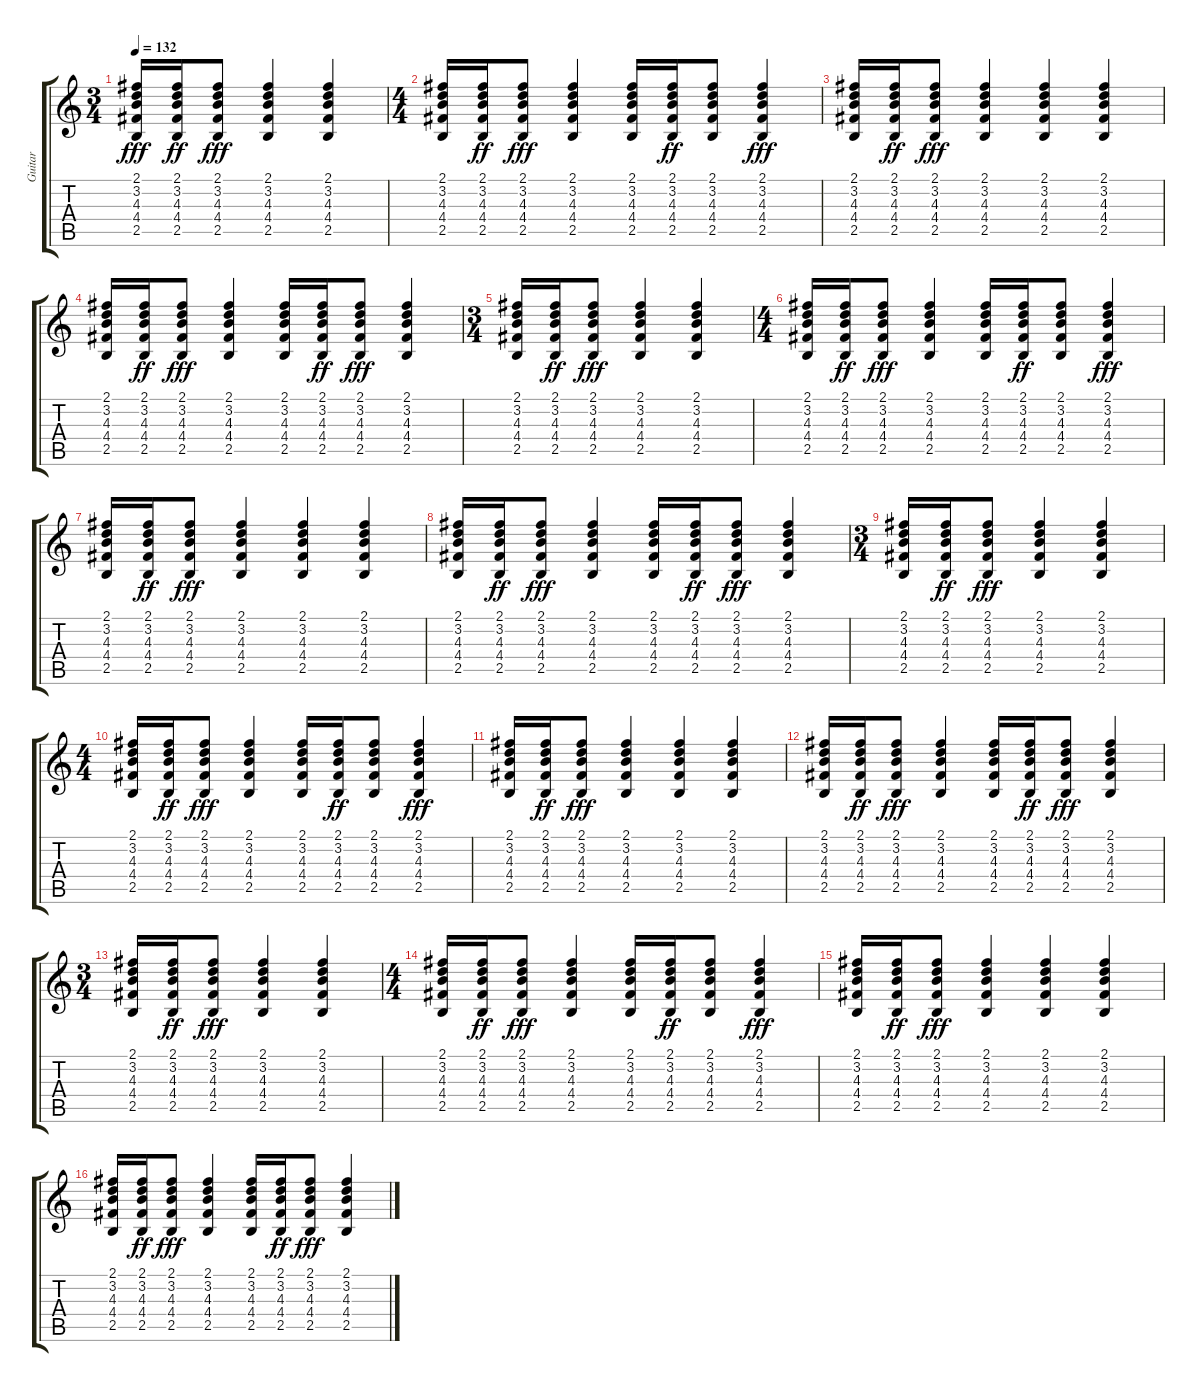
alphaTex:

\track ("Guitar" "Guitar") {instrument acousticguitarsteel}
\staff {score tabs}
\tuning (E4 B3 G3 D3 A2 E2) {hide}
\ts (3 4)
\tempo 132
\clef g2
\ks c
(2.1 3.2 4.3 4.4 2.5).16{dy fff} (2.1 3.2 4.3 4.4 2.5).16{dy ff} (2.1 3.2 4.3 4.4 2.5).8{dy fff} (2.1 3.2 4.3 4.4 2.5).4 (2.1 3.2 4.3 4.4 2.5).4 |
\ts (4 4)
(2.1 3.2 4.3 4.4 2.5).16 (2.1 3.2 4.3 4.4 2.5).16{dy ff} (2.1 3.2 4.3 4.4 2.5).8{dy fff} (2.1 3.2 4.3 4.4 2.5).4 (2.1 3.2 4.3 4.4 2.5).16 (2.1 3.2 4.3 4.4 2.5).16{dy ff} (2.1 3.2 4.3 4.4 2.5).8 (2.1 3.2 4.3 4.4 2.5).4{dy fff} |
(2.1 3.2 4.3 4.4 2.5).16 (2.1 3.2 4.3 4.4 2.5).16{dy ff} (2.1 3.2 4.3 4.4 2.5).8{dy fff} (2.1 3.2 4.3 4.4 2.5).4 (2.1 3.2 4.3 4.4 2.5).4 (2.1 3.2 4.3 4.4 2.5).4 |
(2.1 3.2 4.3 4.4 2.5).16 (2.1 3.2 4.3 4.4 2.5).16{dy ff} (2.1 3.2 4.3 4.4 2.5).8{dy fff} (2.1 3.2 4.3 4.4 2.5).4 (2.1 3.2 4.3 4.4 2.5).16 (2.1 3.2 4.3 4.4 2.5).16{dy ff} (2.1 3.2 4.3 4.4 2.5).8{dy fff} (2.1 3.2 4.3 4.4 2.5).4 |
\ts (3 4)
(2.1 3.2 4.3 4.4 2.5).16 (2.1 3.2 4.3 4.4 2.5).16{dy ff} (2.1 3.2 4.3 4.4 2.5).8{dy fff} (2.1 3.2 4.3 4.4 2.5).4 (2.1 3.2 4.3 4.4 2.5).4 |
\ts (4 4)
(2.1 3.2 4.3 4.4 2.5).16 (2.1 3.2 4.3 4.4 2.5).16{dy ff} (2.1 3.2 4.3 4.4 2.5).8{dy fff} (2.1 3.2 4.3 4.4 2.5).4 (2.1 3.2 4.3 4.4 2.5).16 (2.1 3.2 4.3 4.4 2.5).16{dy ff} (2.1 3.2 4.3 4.4 2.5).8 (2.1 3.2 4.3 4.4 2.5).4{dy fff} |
(2.1 3.2 4.3 4.4 2.5).16 (2.1 3.2 4.3 4.4 2.5).16{dy ff} (2.1 3.2 4.3 4.4 2.5).8{dy fff} (2.1 3.2 4.3 4.4 2.5).4 (2.1 3.2 4.3 4.4 2.5).4 (2.1 3.2 4.3 4.4 2.5).4 |
(2.1 3.2 4.3 4.4 2.5).16 (2.1 3.2 4.3 4.4 2.5).16{dy ff} (2.1 3.2 4.3 4.4 2.5).8{dy fff} (2.1 3.2 4.3 4.4 2.5).4 (2.1 3.2 4.3 4.4 2.5).16 (2.1 3.2 4.3 4.4 2.5).16{dy ff} (2.1 3.2 4.3 4.4 2.5).8{dy fff} (2.1 3.2 4.3 4.4 2.5).4 |
\ts (3 4)
(2.1 3.2 4.3 4.4 2.5).16 (2.1 3.2 4.3 4.4 2.5).16{dy ff} (2.1 3.2 4.3 4.4 2.5).8{dy fff} (2.1 3.2 4.3 4.4 2.5).4 (2.1 3.2 4.3 4.4 2.5).4 |
\ts (4 4)
(2.1 3.2 4.3 4.4 2.5).16 (2.1 3.2 4.3 4.4 2.5).16{dy ff} (2.1 3.2 4.3 4.4 2.5).8{dy fff} (2.1 3.2 4.3 4.4 2.5).4 (2.1 3.2 4.3 4.4 2.5).16 (2.1 3.2 4.3 4.4 2.5).16{dy ff} (2.1 3.2 4.3 4.4 2.5).8 (2.1 3.2 4.3 4.4 2.5).4{dy fff} |
(2.1 3.2 4.3 4.4 2.5).16 (2.1 3.2 4.3 4.4 2.5).16{dy ff} (2.1 3.2 4.3 4.4 2.5).8{dy fff} (2.1 3.2 4.3 4.4 2.5).4 (2.1 3.2 4.3 4.4 2.5).4 (2.1 3.2 4.3 4.4 2.5).4 |
(2.1 3.2 4.3 4.4 2.5).16 (2.1 3.2 4.3 4.4 2.5).16{dy ff} (2.1 3.2 4.3 4.4 2.5).8{dy fff} (2.1 3.2 4.3 4.4 2.5).4 (2.1 3.2 4.3 4.4 2.5).16 (2.1 3.2 4.3 4.4 2.5).16{dy ff} (2.1 3.2 4.3 4.4 2.5).8{dy fff} (2.1 3.2 4.3 4.4 2.5).4 |
\ts (3 4)
(2.1 3.2 4.3 4.4 2.5).16 (2.1 3.2 4.3 4.4 2.5).16{dy ff} (2.1 3.2 4.3 4.4 2.5).8{dy fff} (2.1 3.2 4.3 4.4 2.5).4 (2.1 3.2 4.3 4.4 2.5).4 |
\ts (4 4)
(2.1 3.2 4.3 4.4 2.5).16 (2.1 3.2 4.3 4.4 2.5).16{dy ff} (2.1 3.2 4.3 4.4 2.5).8{dy fff} (2.1 3.2 4.3 4.4 2.5).4 (2.1 3.2 4.3 4.4 2.5).16 (2.1 3.2 4.3 4.4 2.5).16{dy ff} (2.1 3.2 4.3 4.4 2.5).8 (2.1 3.2 4.3 4.4 2.5).4{dy fff} |
(2.1 3.2 4.3 4.4 2.5).16 (2.1 3.2 4.3 4.4 2.5).16{dy ff} (2.1 3.2 4.3 4.4 2.5).8{dy fff} (2.1 3.2 4.3 4.4 2.5).4 (2.1 3.2 4.3 4.4 2.5).4 (2.1 3.2 4.3 4.4 2.5).4 |
(2.1 3.2 4.3 4.4 2.5).16 (2.1 3.2 4.3 4.4 2.5).16{dy ff} (2.1 3.2 4.3 4.4 2.5).8{dy fff} (2.1 3.2 4.3 4.4 2.5).4 (2.1 3.2 4.3 4.4 2.5).16 (2.1 3.2 4.3 4.4 2.5).16{dy ff} (2.1 3.2 4.3 4.4 2.5).8{dy fff} (2.1 3.2 4.3 4.4 2.5).4
